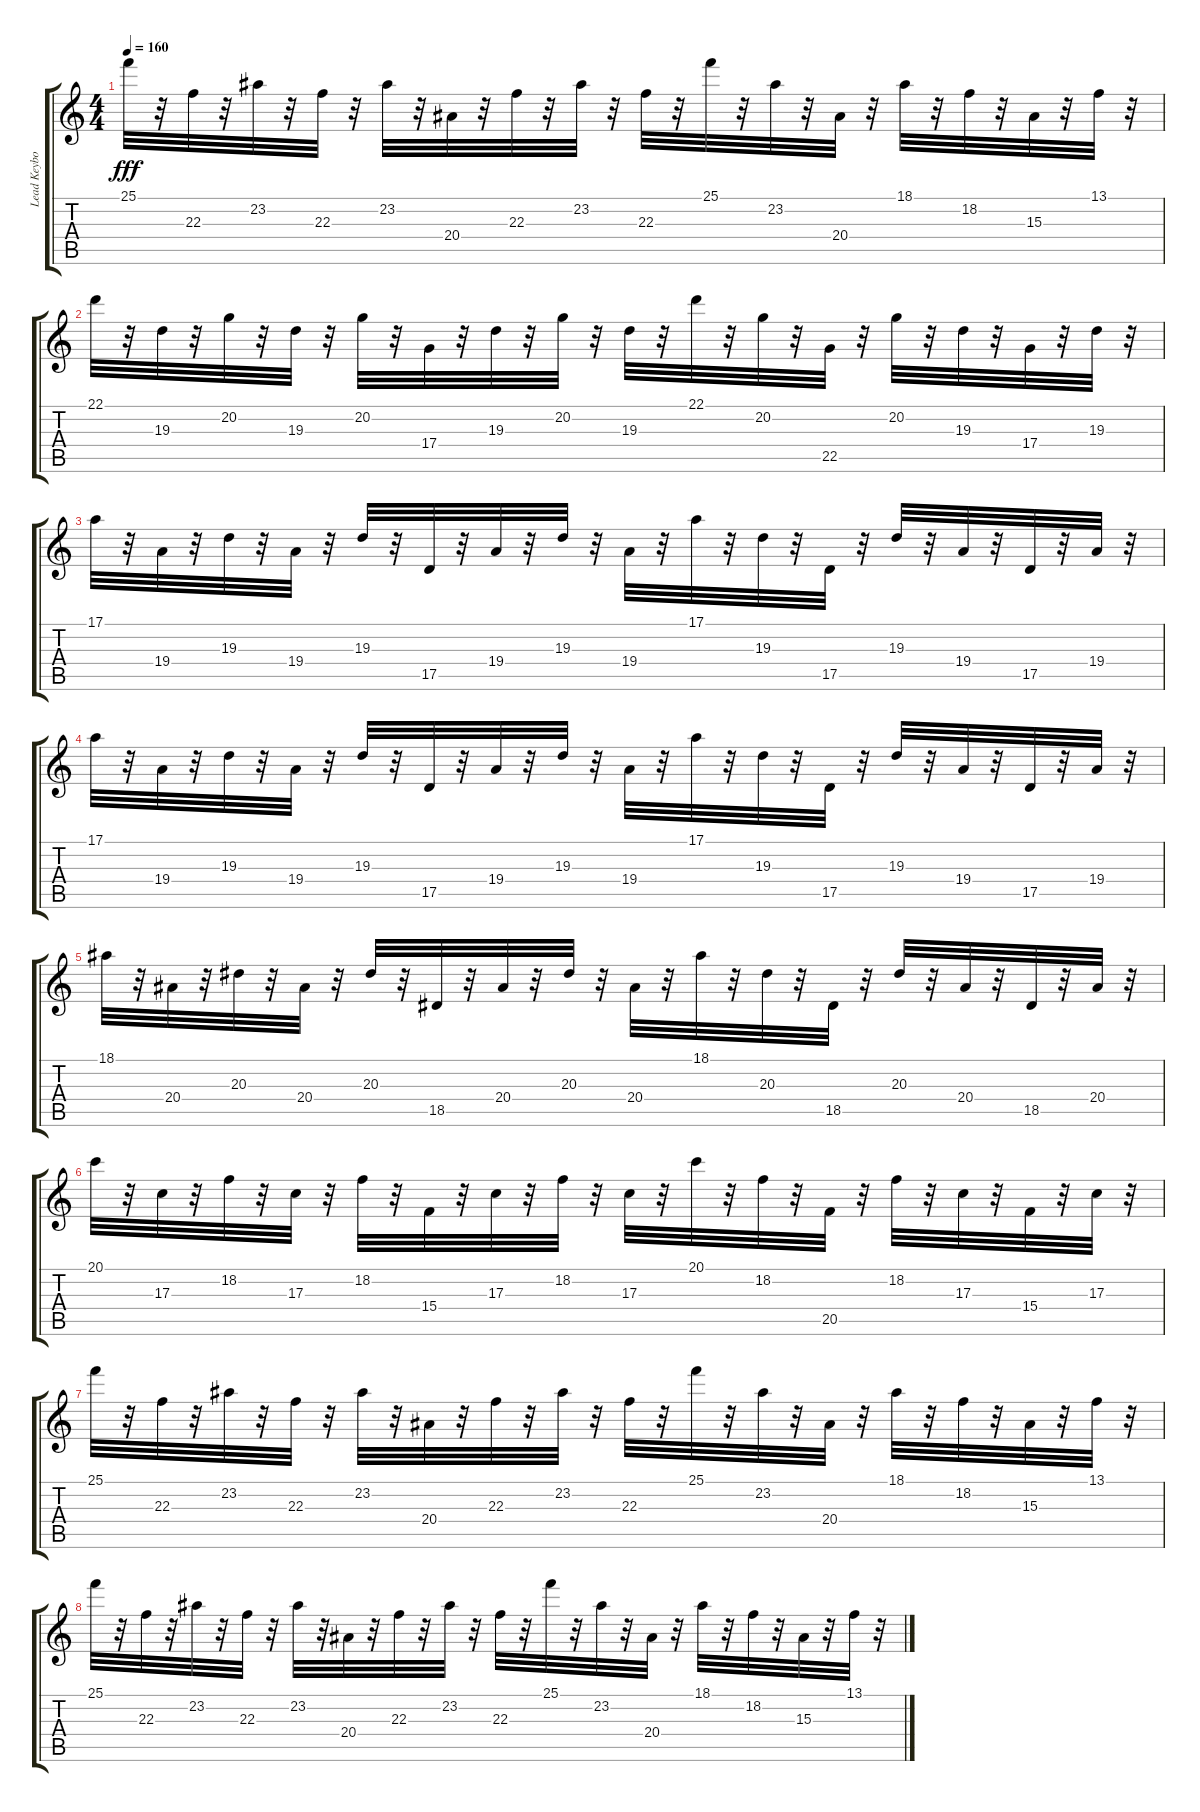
\track ("Lead Keyboard Melody" "Lead Keybo") {instrument electricpiano2}
\staff {score tabs}
\tuning (E4 B3 G3 D3 A2 E2) {hide}
\ts (4 4)
\tempo 160
\clef g2
\ks c
25.1.32{dy fff} r.32 22.3.32 r.32 23.2.32 r.32 22.3.32 r.32 23.2.32 r.32 20.4.32 r.32 22.3.32 r.32 23.2.32 r.32 22.3.32 r.32 25.1.32 r.32 23.2.32 r.32 20.4.32 r.32 18.1.32 r.32 18.2.32 r.32 15.3.32 r.32 13.1.32 r.32 |
22.1.32 r.32 19.3.32 r.32 20.2.32 r.32 19.3.32 r.32 20.2.32 r.32 17.4.32 r.32 19.3.32 r.32 20.2.32 r.32 19.3.32 r.32 22.1.32 r.32 20.2.32 r.32 22.5.32 r.32 20.2.32 r.32 19.3.32 r.32 17.4.32 r.32 19.3.32 r.32 |
17.1.32 r.32 19.4.32 r.32 19.3.32 r.32 19.4.32 r.32 19.3.32 r.32 17.5.32 r.32 19.4.32 r.32 19.3.32 r.32 19.4.32 r.32 17.1.32 r.32 19.3.32 r.32 17.5.32 r.32 19.3.32 r.32 19.4.32 r.32 17.5.32 r.32 19.4.32 r.32 |
17.1.32 r.32 19.4.32 r.32 19.3.32 r.32 19.4.32 r.32 19.3.32 r.32 17.5.32 r.32 19.4.32 r.32 19.3.32 r.32 19.4.32 r.32 17.1.32 r.32 19.3.32 r.32 17.5.32 r.32 19.3.32 r.32 19.4.32 r.32 17.5.32 r.32 19.4.32 r.32 |
18.1.32 r.32 20.4.32 r.32 20.3.32 r.32 20.4.32 r.32 20.3.32 r.32 18.5.32 r.32 20.4.32 r.32 20.3.32 r.32 20.4.32 r.32 18.1.32 r.32 20.3.32 r.32 18.5.32 r.32 20.3.32 r.32 20.4.32 r.32 18.5.32 r.32 20.4.32 r.32 |
20.1.32 r.32 17.3.32 r.32 18.2.32 r.32 17.3.32 r.32 18.2.32 r.32 15.4.32 r.32 17.3.32 r.32 18.2.32 r.32 17.3.32 r.32 20.1.32 r.32 18.2.32 r.32 20.5.32 r.32 18.2.32 r.32 17.3.32 r.32 15.4.32 r.32 17.3.32 r.32 |
25.1.32 r.32 22.3.32 r.32 23.2.32 r.32 22.3.32 r.32 23.2.32 r.32 20.4.32 r.32 22.3.32 r.32 23.2.32 r.32 22.3.32 r.32 25.1.32 r.32 23.2.32 r.32 20.4.32 r.32 18.1.32 r.32 18.2.32 r.32 15.3.32 r.32 13.1.32 r.32 |
25.1.32 r.32 22.3.32 r.32 23.2.32 r.32 22.3.32 r.32 23.2.32 r.32 20.4.32 r.32 22.3.32 r.32 23.2.32 r.32 22.3.32 r.32 25.1.32 r.32 23.2.32 r.32 20.4.32 r.32 18.1.32 r.32 18.2.32 r.32 15.3.32 r.32 13.1.32 r.32
